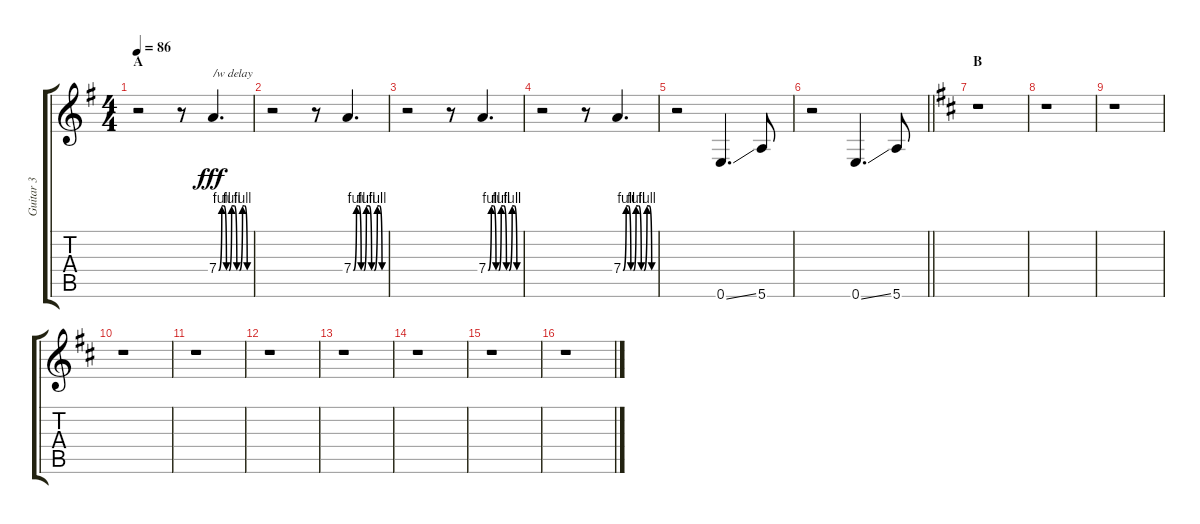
\track ("Guitar 3" "Guitar 3") {instrument overdrivenguitar}
\staff {score tabs}
\tuning (E4 B3 G3 D3 A2 E2) {hide}
\ts (4 4)
\section ("" "A")
\tempo 86
\clef g2
\ks g
r.2{dy fff instrument overdrivenguitar} r.8 7.4{be (custom 0 0 6 4 10 4 15 0 20 0 25 4 30 4 35 0 40 0 46 4 50 4 55 0 60 0)}.4{d txt "/w delay"} |
r.2 r.8 7.4{be (custom 0 0 6 4 10 4 15 0 20 0 25 4 30 4 35 0 40 0 46 4 50 4 55 0 60 0)}.4{d} |
r.2 r.8 7.4{be (custom 0 0 6 4 10 4 15 0 20 0 25 4 30 4 35 0 40 0 46 4 50 4 55 0 60 0)}.4{d} |
r.2 r.8 7.4{be (custom 0 0 6 4 10 4 15 0 20 0 25 4 30 4 35 0 40 0 46 4 50 4 55 0 60 0)}.4{d} |
r.2 0.6{ss}.4{d} 5.6.8 |
\barLineRight lightlight
r.2 0.6{ss}.4{d} 5.6.8 |
\section ("" "B")
\ks d
r.1 |
r.1 |
r.1 |
r.1 |
r.1 |
r.1 |
r.1 |
r.1 |
r.1 |
r.1
